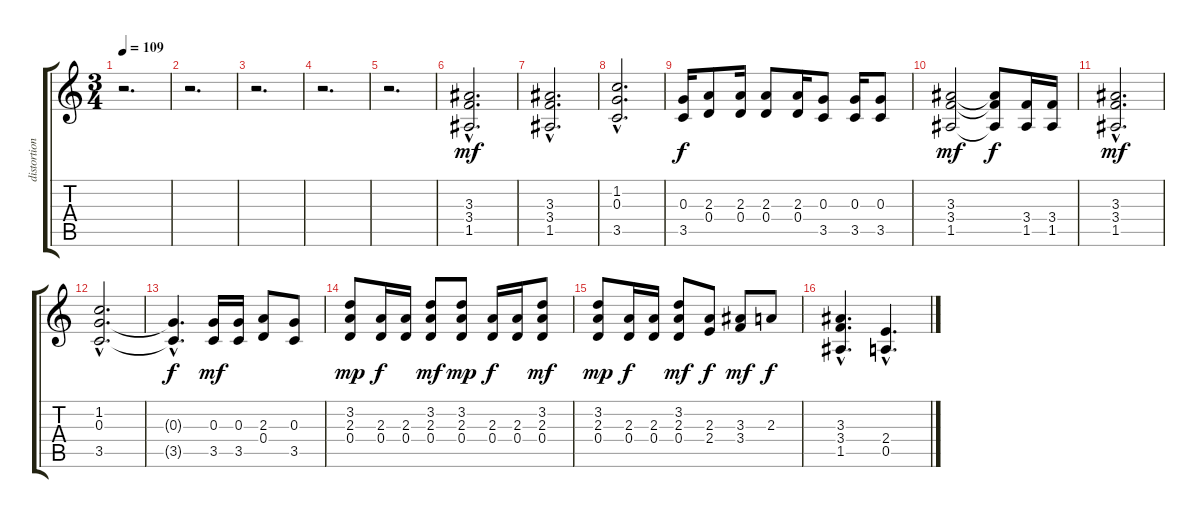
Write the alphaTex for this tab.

\track ("distortion" "distortion") {instrument overdrivenguitar}
\staff {score tabs}
\tuning (E4 B3 G3 D3 A2 E2) {hide}
\ts (3 4)
\tempo 109
\clef g2
\ks c
r.2{d dy f} |
r.2{d} |
r.2{d} |
r.2{d} |
r.2{d} |
(3.3{hac} 3.4{hac} 1.5{hac}).2{d dy mf} |
(3.3{hac} 3.4{hac} 1.5{hac}).2{d} |
(1.2{hac} 0.3{hac} 3.5{hac}).2{d} |
(0.3 3.5).16{dy f} (2.3 0.4).8 (2.3 0.4).16 (2.3 0.4).8 (2.3 0.4).16 (0.3 3.5).8 (0.3 3.5).16 (0.3 3.5).8 |
(3.3 3.4 1.5).2{dy mf} (3.3{t} 3.4{t} 1.5{t}).8{dy f} (3.4 1.5).16 (3.4 1.5).16 |
(3.3{hac} 3.4{hac} 1.5{hac}).2{d dy mf} |
(1.2{hac} 0.3{hac} 3.5{hac}).2{d} |
(0.3{hac t} 3.5{hac t}).4{d dy f} (0.3 3.5).16{dy mf} (0.3 3.5).16 (2.3 0.4).8 (0.3 3.5).8 |
(3.2 2.3 0.4).8{dy mp} (2.3 0.4).16{dy f} (2.3 0.4).16 (3.2 2.3 0.4).8{dy mf} (3.2 2.3 0.4).8{dy mp} (2.3 0.4).16{dy f} (2.3 0.4).16 (3.2 2.3 0.4).8{dy mf} |
(3.2 2.3 0.4).8{dy mp} (2.3 0.4).16{dy f} (2.3 0.4).16 (3.2 2.3 0.4).8{dy mf} (2.3 2.4).8{dy f} (3.3 3.4).8{dy mf} 2.3.8{dy f} |
(3.3{hac} 3.4{hac} 1.5{hac}).4{d} (2.4{hac} 0.5{hac}).4{d}
